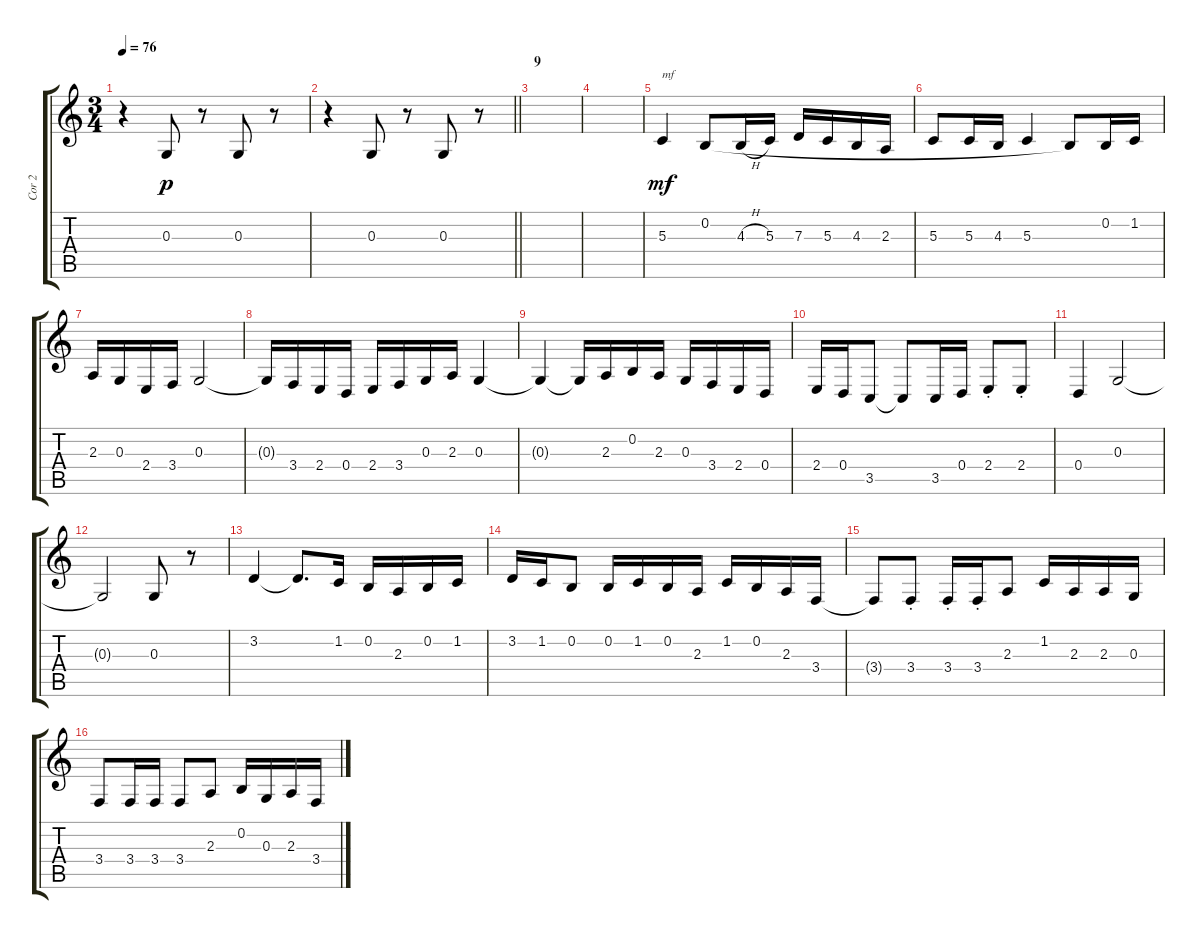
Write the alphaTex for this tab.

\track ("Cor 2" "Cor 2") {instrument frenchhorn}
\staff {score tabs}
\tuning (E4 B3 G3 D3 A2 E2) {hide}
\ts (3 4)
\tempo 76
\clef g2
\ks c
r.4{dy p} 0.3.8 r.8 0.3.8 r.8 |
\barLineRight lightlight
r.4 0.3.8 r.8 0.3.8 r.8 |
\section ("" "9")
|
|
5.3.4{txt "mf" dy mf} 0.2.8 4.3{h}.16 5.3.16 7.3.16 5.3.16 4.3.16 2.3.16 |
5.3.8 5.3.16 4.3.16 5.3.4 0.2{t}.8 0.2.16 1.2.16 |
2.3.16 0.3.16 2.4.16 3.4.16 0.3.2 |
0.3{t}.16 3.4.16 2.4.16 0.4.16 2.4.16 3.4.16 0.3.16 2.3.16 0.3.4 |
0.3{t}.4 0.3{t}.16 2.3.16 0.2.16 2.3.16 0.3.16 3.4.16 2.4.16 0.4.16 |
2.4.16 0.4.16 3.5.8 3.5{t}.8 3.5.16 0.4.16 2.4{st}.8 2.4{st}.8 |
0.4.4 0.3.2 |
0.3{t}.2 0.3.8 r.8 |
3.2.4 3.2{t}.8{d} 1.2.16 0.2.16 2.3.16 0.2.16 1.2.16 |
3.2.16 1.2.16 0.2.8 0.2.16 1.2.16 0.2.16 2.3.16 1.2.16 0.2.16 2.3.16 3.4.16 |
3.4{t}.8 3.4{st}.8 3.4{st}.16 3.4{st}.16 2.3.8 1.2.16 2.3.16 2.3.16 0.3.16 |
3.4.8 3.4.16 3.4.16 3.4.8 2.3.8 0.2.16 0.3.16 2.3.16 3.4.16
